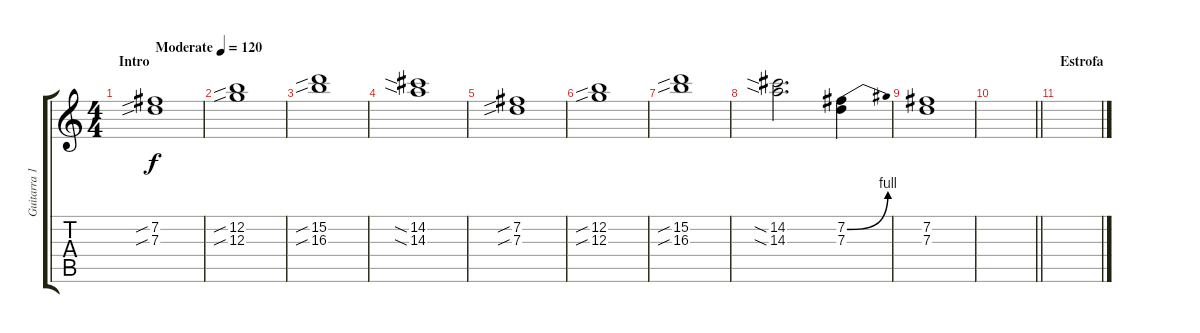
\track ("Guitarra 1" "Guitarra 1") {instrument distortionguitar}
\staff {score tabs}
\tuning (E4 B3 G3 D3 A2 E2) {hide}
\ts (4 4)
\section ("" "Intro")
\tempo (120 "Moderate")
\clef g2
\ks c
(7.2{sib} 7.3{sib}).1{dy f instrument distortionguitar} |
(12.2{sib} 12.3{sib}).1 |
(15.2{sib} 16.3{sib}).1 |
(14.2{sia} 14.3{sia}).1 |
(7.2{sib} 7.3{sib}).1 |
(12.2{sib} 12.3{sib}).1 |
(15.2{sib} 16.3{sib}).1 |
(14.2{sia} 14.3{sia}).2{d} (7.2{be (bend 0 0 60 4)} 7.3).4 |
(7.2 7.3).1 |
\barLineRight lightlight
|
\section ("" "Estrofa")
